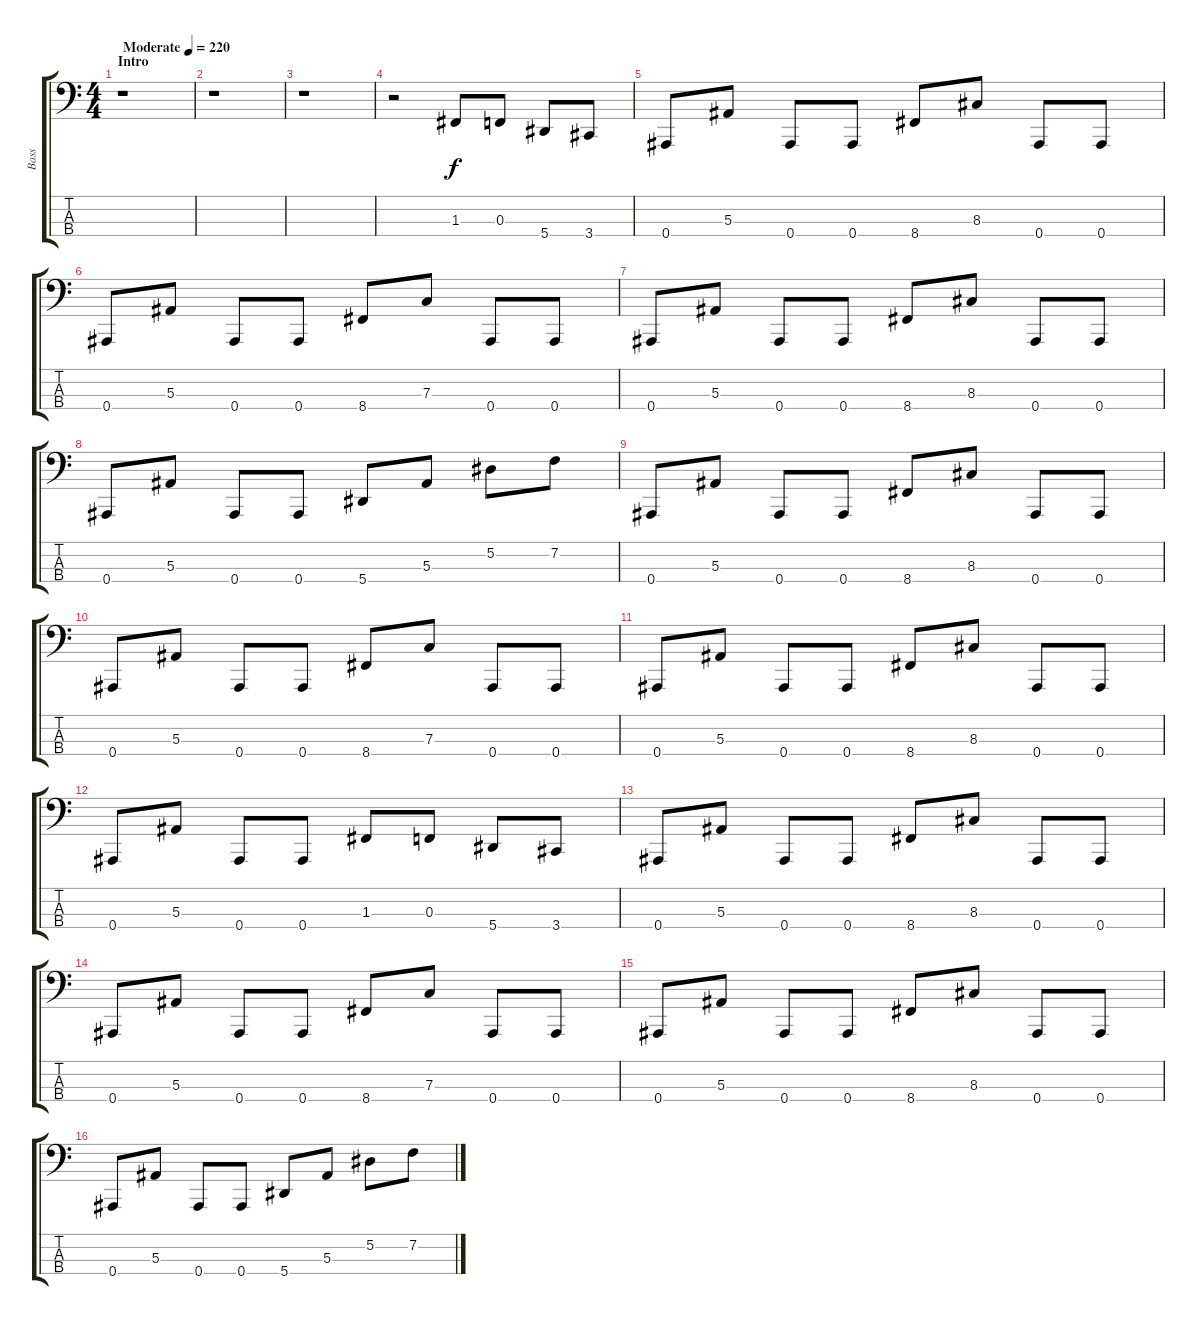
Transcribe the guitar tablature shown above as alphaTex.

\track ("Bass" "Bass") {instrument electricbassfinger}
\staff {score tabs}
\tuning (Eb2 Bb1 F1 Bb0) {hide}
\ts (4 4)
\section ("" "Intro")
\tempo (220 "Moderate")
\clef f4
\ks c
r.1{dy f instrument electricbassfinger} |
r.1 |
r.1 |
r.2 1.3.8 0.3.8 5.4.8 3.4.8 |
0.4.8 5.3.8 0.4.8 0.4.8 8.4.8 8.3.8 0.4.8 0.4.8 |
0.4.8 5.3.8 0.4.8 0.4.8 8.4.8 7.3.8 0.4.8 0.4.8 |
0.4.8 5.3.8 0.4.8 0.4.8 8.4.8 8.3.8 0.4.8 0.4.8 |
0.4.8 5.3.8 0.4.8 0.4.8 5.4.8 5.3.8 5.2.8 7.2.8 |
0.4.8 5.3.8 0.4.8 0.4.8 8.4.8 8.3.8 0.4.8 0.4.8 |
0.4.8 5.3.8 0.4.8 0.4.8 8.4.8 7.3.8 0.4.8 0.4.8 |
0.4.8 5.3.8 0.4.8 0.4.8 8.4.8 8.3.8 0.4.8 0.4.8 |
0.4.8 5.3.8 0.4.8 0.4.8 1.3.8 0.3.8 5.4.8 3.4.8 |
0.4.8 5.3.8 0.4.8 0.4.8 8.4.8 8.3.8 0.4.8 0.4.8 |
0.4.8 5.3.8 0.4.8 0.4.8 8.4.8 7.3.8 0.4.8 0.4.8 |
0.4.8 5.3.8 0.4.8 0.4.8 8.4.8 8.3.8 0.4.8 0.4.8 |
0.4.8 5.3.8 0.4.8 0.4.8 5.4.8 5.3.8 5.2.8 7.2.8
